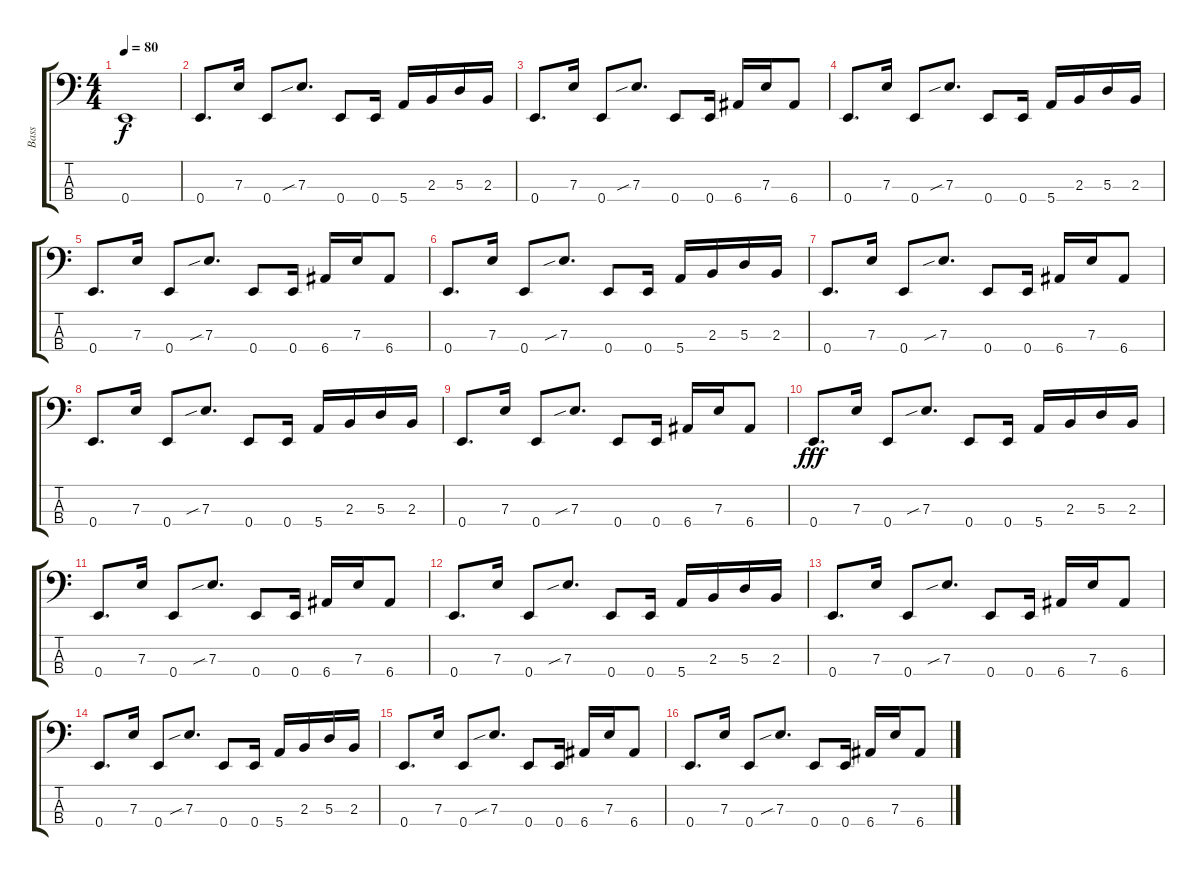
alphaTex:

\track ("Bass" "Bass") {instrument electricbassfinger}
\staff {score tabs}
\tuning (G2 D2 A1 E1) {hide}
\ts (4 4)
\tempo 80
\clef f4
\ks c
0.4{t}.1{dy f} |
0.4.8{d} 7.3.16 0.4.8 7.3{sib}.8{d} 0.4.8 0.4.16 5.4.16 2.3.16 5.3.16 2.3.16 |
0.4.8{d} 7.3.16 0.4.8 7.3{sib}.8{d} 0.4.8 0.4.16 6.4.16 7.3.16 6.4.8 |
0.4.8{d} 7.3.16 0.4.8 7.3{sib}.8{d} 0.4.8 0.4.16 5.4.16 2.3.16 5.3.16 2.3.16 |
0.4.8{d} 7.3.16 0.4.8 7.3{sib}.8{d} 0.4.8 0.4.16 6.4.16 7.3.16 6.4.8 |
0.4.8{d} 7.3.16 0.4.8 7.3{sib}.8{d} 0.4.8 0.4.16 5.4.16 2.3.16 5.3.16 2.3.16 |
0.4.8{d} 7.3.16 0.4.8 7.3{sib}.8{d} 0.4.8 0.4.16 6.4.16 7.3.16 6.4.8 |
0.4.8{d} 7.3.16 0.4.8 7.3{sib}.8{d} 0.4.8 0.4.16 5.4.16 2.3.16 5.3.16 2.3.16 |
0.4.8{d} 7.3.16 0.4.8 7.3{sib}.8{d} 0.4.8 0.4.16 6.4.16 7.3.16 6.4.8 |
0.4.8{d dy fff} 7.3.16 0.4.8 7.3{sib}.8{d} 0.4.8 0.4.16 5.4.16 2.3.16 5.3.16 2.3.16 |
0.4.8{d} 7.3.16 0.4.8 7.3{sib}.8{d} 0.4.8 0.4.16 6.4.16 7.3.16 6.4.8 |
0.4.8{d} 7.3.16 0.4.8 7.3{sib}.8{d} 0.4.8 0.4.16 5.4.16 2.3.16 5.3.16 2.3.16 |
0.4.8{d} 7.3.16 0.4.8 7.3{sib}.8{d} 0.4.8 0.4.16 6.4.16 7.3.16 6.4.8 |
0.4.8{d} 7.3.16 0.4.8 7.3{sib}.8{d} 0.4.8 0.4.16 5.4.16 2.3.16 5.3.16 2.3.16 |
0.4.8{d} 7.3.16 0.4.8 7.3{sib}.8{d} 0.4.8 0.4.16 6.4.16 7.3.16 6.4.8 |
0.4.8{d} 7.3.16 0.4.8 7.3{sib}.8{d} 0.4.8 0.4.16 6.4.16 7.3.16 6.4.8
